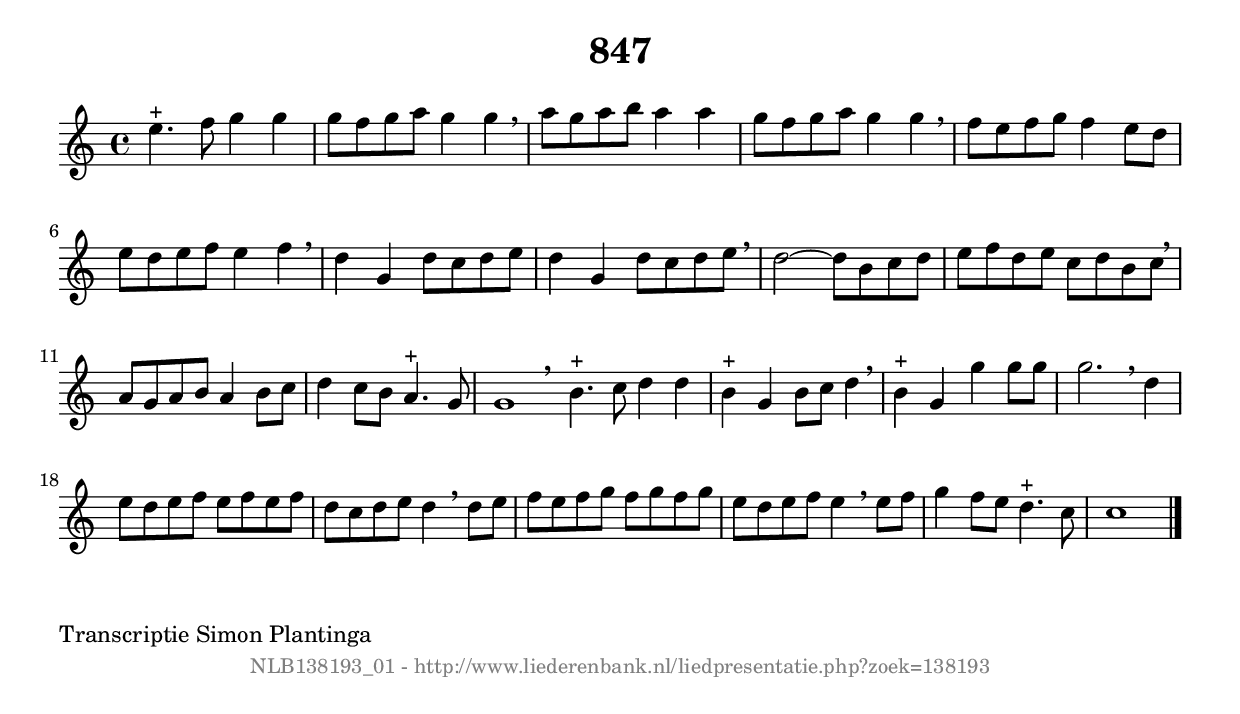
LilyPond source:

%
% produced by wce2krn 1.64 (7 June 2014)
%
\version"2.16"
#(append! paper-alist '(("long" . (cons (* 210 mm) (* 2000 mm)))))
#(set-default-paper-size "long")
sb = {\breathe}
mBreak = {\breathe }
bBreak = {\breathe }
x = {\once\override NoteHead #'style = #'cross }
gl=\glissando
itime={\override Staff.TimeSignature #'stencil = ##f }
ficta = {\once\set suggestAccidentals = ##t}
fine = {\once\override Score.RehearsalMark #'self-alignment-X = #1 \mark \markup {\italic{Fine}}}
dc = {\once\override Score.RehearsalMark #'self-alignment-X = #1 \mark \markup {\italic{D.C.}}}
dcf = {\once\override Score.RehearsalMark #'self-alignment-X = #1 \mark \markup {\italic{D.C. al Fine}}}
dcc = {\once\override Score.RehearsalMark #'self-alignment-X = #1 \mark \markup {\italic{D.C. al Coda}}}
ds = {\once\override Score.RehearsalMark #'self-alignment-X = #1 \mark \markup {\italic{D.S.}}}
dsf = {\once\override Score.RehearsalMark #'self-alignment-X = #1 \mark \markup {\italic{D.S. al Fine}}}
dsc = {\once\override Score.RehearsalMark #'self-alignment-X = #1 \mark \markup {\italic{D.S. al Coda}}}
pv = {\set Score.repeatCommands = #'((volta "1"))}
sv = {\set Score.repeatCommands = #'((volta "2"))}
tv = {\set Score.repeatCommands = #'((volta "3"))}
qv = {\set Score.repeatCommands = #'((volta "4"))}
xv = {\set Score.repeatCommands = #'((volta #f))}
\header{ tagline = ""
title = "847"
}
\score {{
\key c \major
\relative g'
{
\set melismaBusyProperties = #'()
\time 4/4
\tempo 4=120
\override Score.MetronomeMark #'transparent = ##t
\override Score.RehearsalMark #'break-visibility = #(vector #t #t #f)
e'4.^"+" f8 g4 g4 | g8 f8 g8 a8 g4 g4 \sb | a8 g8 a8 b8 a4 a4 | g8 f8 g8 a8 g4 g4 \sb | f8 e8 f8 g8 f4 e8 d8 | e8 d8 e8 f8 e4 f4 | \mBreak \bar "|"
d4 g,4 d'8 c8 d8 e8 | d4 g,4 d'8 c8 d8 e8 \sb | d2~ d8 b8 c8 d8 | e8 f8 d8 e8 c8 d8 b8 c8 \sb | a8 g8 a8 b8 a4 b8 c8 | d4 c8 b8 a4.^"+" g8 | g1 \bar ":|:" \bBreak
b4.^"+" c8 d4 d4 | b4^"+" g4 b8 c8 d4 \sb | b4^"+" g4 g'4 g8 g8 | g2. \sb d4 | e8 d8 e8 f8 e8 f8 e8 f8 | d8 c8 d8 e8 d4 \mBreak
d8 e8 | f8 e8 f8 g8 f8 g8 f8 g8 | e8 d8 e8 f8 e4 \sb e8 f8 | g4 f8 e8 d4.^"+" c8 | c1 \bar "|."
 }}
 \midi { }
 \layout {
            indent = 0.0\cm
}
}
\markup { \wordwrap-string #" 
Transcriptie Simon Plantinga
"}
\markup { \vspace #0 } \markup { \with-color #grey \fill-line { \center-column { \smaller "NLB138193_01 - http://www.liederenbank.nl/liedpresentatie.php?zoek=138193" } } }
